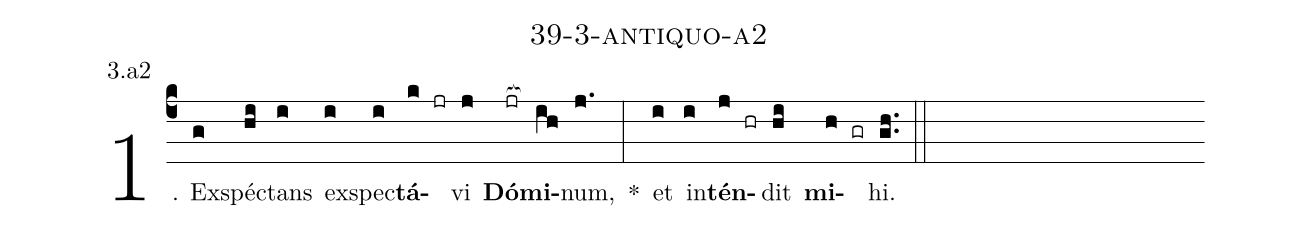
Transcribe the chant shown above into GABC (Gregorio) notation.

name: 39-3-antiquo-a2;
annotation: 3.a2;
%%
(c4)1. Ex(g)spéc(hi)tans(i) ex(i)spec(i)<b>tá</b>(k jr)vi(j) <b>Dó</b>(jr[ocb:1{])<b>mi</b>(ih[ocb:0}])num,(j.) *(:) et(i) in(i)<b>tén</b>(j hr)dit(hi) <b>mi</b>(h gr)hi.(gh..) (::)
